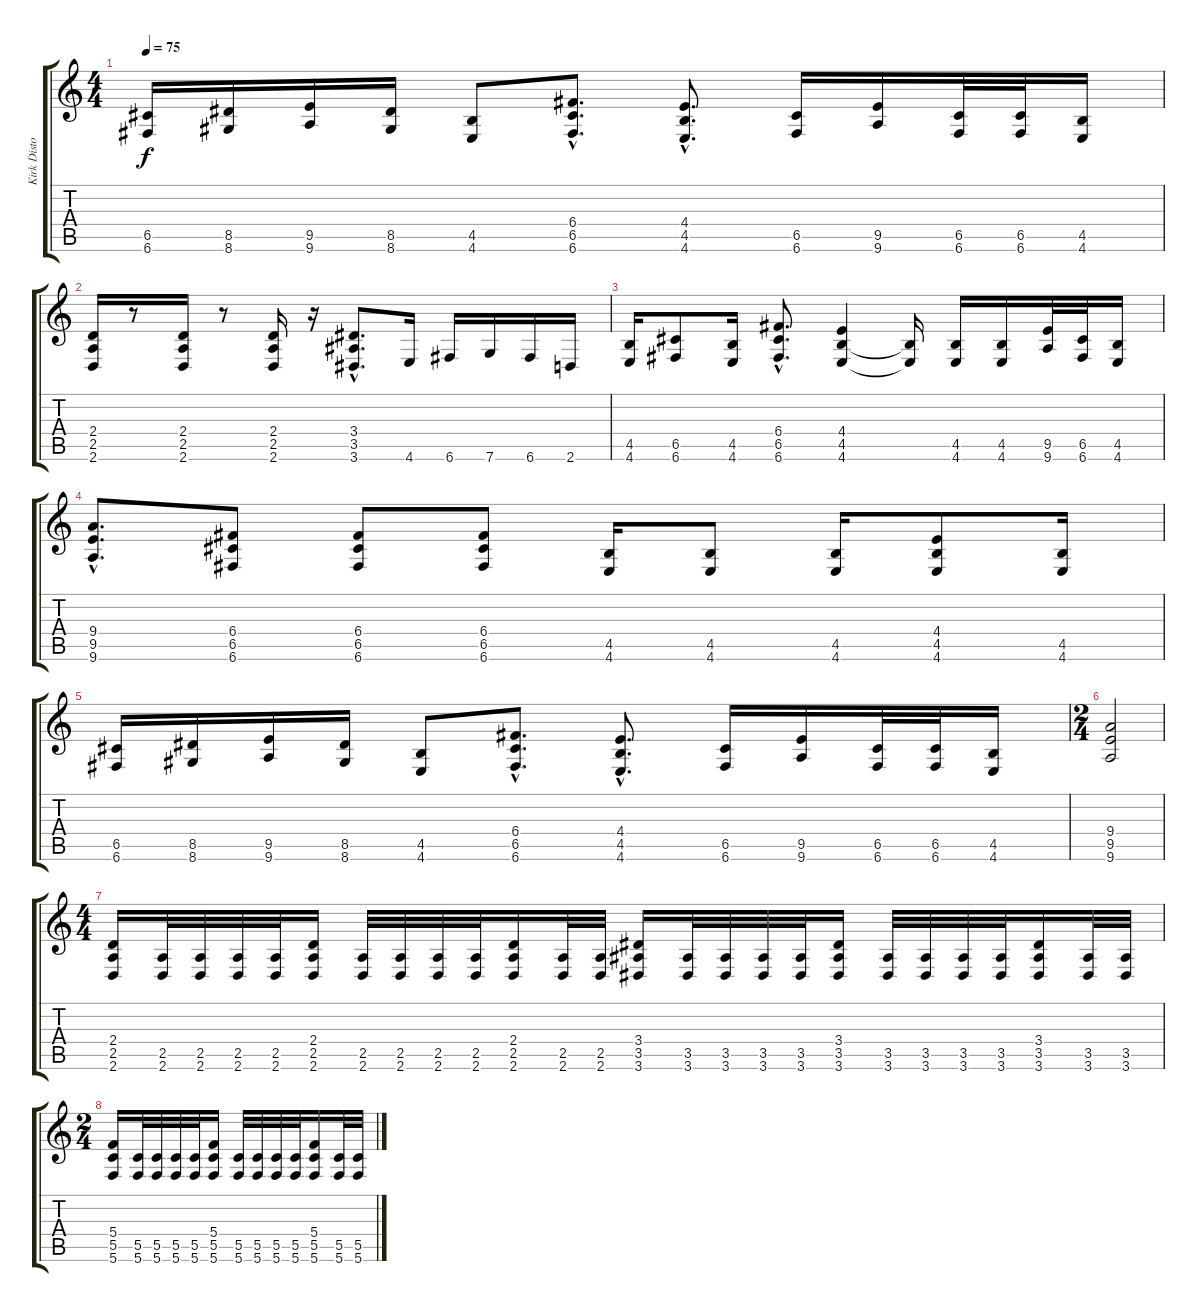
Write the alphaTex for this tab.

\track ("Kirk Distortion" "Kirk Disto") {instrument distortionguitar}
\staff {score tabs}
\tuning (D4 A3 F3 C3 G2 C2) {hide}
\ts (4 4)
\tempo 75
\clef g2
\ks c
(6.5 6.6).16{dy f} (8.5 8.6).16 (9.5 9.6).16 (8.5 8.6).16 (4.5 4.6).8 (6.4{hac} 6.5{hac} 6.6{hac}).8{d} (4.4{hac} 4.5{hac} 4.6{hac}).8{d} (6.5 6.6).16 (9.5 9.6).16 (6.5 6.6).32 (6.5 6.6).32 (4.5 4.6).16 |
(2.4 2.5 2.6).16 r.8 (2.4 2.5 2.6).16 r.8 (2.4 2.5 2.6).16 r.16 (3.4{hac} 3.5{hac} 3.6{hac}).8{d} 4.6.16 6.6.16 7.6.16 6.6.16 2.6.16 |
(4.5 4.6).16 (6.5 6.6).8 (4.5 4.6).16 (6.4{hac} 6.5{hac} 6.6{hac}).8{d} (4.4 4.5 4.6).4 (4.5{t} 4.6{t}).16 (4.5 4.6).16 (4.5 4.6).16 (9.5 9.6).32 (6.5 6.6).32 (4.5 4.6).16 |
(9.4{hac} 9.5{hac} 9.6{hac}).8{d} (6.4 6.5 6.6).8 (6.4 6.5 6.6).8 (6.4 6.5 6.6).8 (4.5 4.6).16 (4.5 4.6).8 (4.5 4.6).16 (4.4 4.5 4.6).8 (4.5 4.6).16 |
(6.5 6.6).16 (8.5 8.6).16 (9.5 9.6).16 (8.5 8.6).16 (4.5 4.6).8 (6.4{hac} 6.5{hac} 6.6{hac}).8{d} (4.4{hac} 4.5{hac} 4.6{hac}).8{d} (6.5 6.6).16 (9.5 9.6).16 (6.5 6.6).32 (6.5 6.6).32 (4.5 4.6).16 |
\ts (2 4)
(9.4 9.5 9.6).2 |
\ts (4 4)
(2.4 2.5 2.6).16 (2.5 2.6).32 (2.5 2.6).32 (2.5 2.6).32 (2.5 2.6).32 (2.4 2.5 2.6).16 (2.5 2.6).32 (2.5 2.6).32 (2.5 2.6).32 (2.5 2.6).32 (2.4 2.5 2.6).16 (2.5 2.6).32 (2.5 2.6).32 (3.4 3.5 3.6).16 (3.5 3.6).32 (3.5 3.6).32 (3.5 3.6).32 (3.5 3.6).32 (3.4 3.5 3.6).16 (3.5 3.6).32 (3.5 3.6).32 (3.5 3.6).32 (3.5 3.6).32 (3.4 3.5 3.6).16 (3.5 3.6).32 (3.5 3.6).32 |
\ts (2 4)
(5.4 5.5 5.6).16 (5.5 5.6).32 (5.5 5.6).32 (5.5 5.6).32 (5.5 5.6).32 (5.4 5.5 5.6).16 (5.5 5.6).32 (5.5 5.6).32 (5.5 5.6).32 (5.5 5.6).32 (5.4 5.5 5.6).16 (5.5 5.6).32 (5.5 5.6).32
